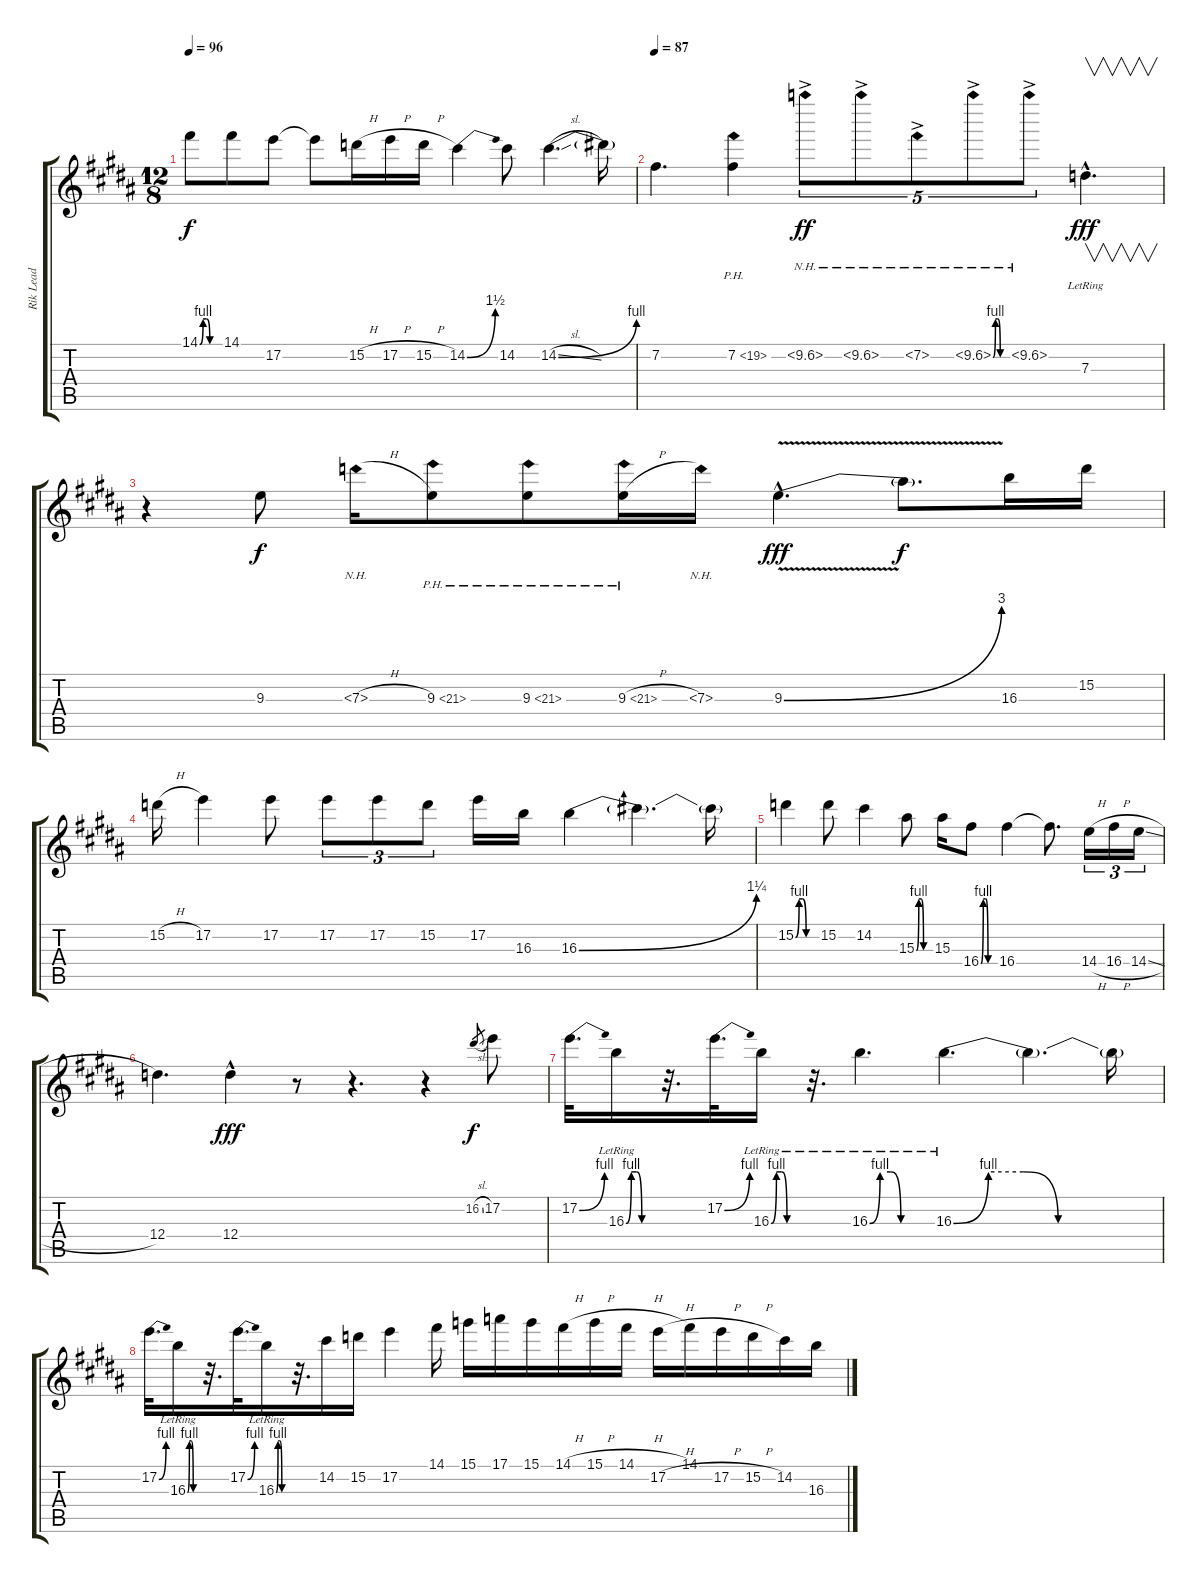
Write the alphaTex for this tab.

\track ("Rik Lead" "Rik Lead") {instrument electricguitarjazz}
\staff {score tabs}
\tuning (E4 B3 G3 D3 A2 E2) {hide}
\ts (12 8)
\tempo 96
\clef g2
\ks b
14.1{be (custom 0 0 10 4 20 4 30 0 60 0)}.8{dy f} 14.1.8 17.2.8 17.2{t}.8 15.2{h}.16 17.2{h}.16 15.2{h}.16 14.2{be (bend 0 0 60 6)}.4 14.2.8 14.2{be (bend 0 0 60 4) sl}.4{d} 14.2{t}.16 |
\tempo 87
7.2.4{d} 7.2{ph 12}.4 10.2{nh ac}.8{tu (5 4) dy ff} 10.2{nh ac}.8{tu (5 4)} 7.2{nh ac}.8{tu (5 4)} 10.2{be (custom 0 0 10 4 20 4 30 0 60 0) nh ac}.8{tu (5 4)} 10.2{nh ac}.8{tu (5 4)} 7.3{hac lr}.4{v d dy fff} |
r.4 9.3.8{dy f} 7.3{nh h}.16 9.3{ph 12}.8 9.3{ph 12}.8 9.3{ph 12 h}.16{beam merge} 7.3{nh}.16 9.3{be (bend 0 0 60 12) v hac}.4{d dy fff} 9.3{t}.8{d dy f} 16.3.16 15.2.16 |
15.2{h}.16 17.2.4 17.2.8 17.2.8{tu (3 2)} 17.2.8{tu (3 2)} 15.2.8{tu (3 2)} 17.2.16{beam merge} 16.3.16 16.3{be (bend 0 0 60 5)}.4 16.3{t}.4{d} 16.3{t}.16 |
15.2{be (custom 0 0 10 4 20 4 30 0 60 0)}.4 15.2.8 14.2.4 15.3{be (custom 0 0 10 4 20 4 30 0 60 0)}.8 15.3.16 16.4{be (custom 0 0 10 4 20 4 30 0 60 0)}.8 16.4.4 16.4{t}.8{d} 14.4{h}.16{tu (3 2)} 16.4{h}.16{tu (3 2)} 14.4{sl}.16{tu (3 2)} |
12.4.4{d} 12.4{hac}.4{dy fff} r.8 r.4{d} r.4 16.2{sl}.8{gr dy f} 17.2.8 |
17.2{be (bend 0 0 60 4)}.32{d} 16.3{be (custom 0 0 10 4 20 4 30 0 60 0) lr}.16 r.32{d} 17.2{be (bend 0 0 60 4)}.32{d} 16.3{be (custom 0 0 10 4 20 4 30 0 60 0) lr}.16 r.32{d} 16.3{be (custom 0 0 10 4 20 4 30 0 60 0) lr}.4{d} 16.3{be (custom 0 0 10 4 20 4 30 0 60 0) lr}.4{d} 16.3{t}.4{d} 16.3{t}.16 |
17.2{be (bend 0 0 60 4)}.32{d} 16.3{be (custom 0 0 10 4 20 4 30 0 60 0) lr}.16 r.32{d} 17.2{be (bend 0 0 60 4)}.32{d} 16.3{be (custom 0 0 10 4 20 4 30 0 60 0) lr}.16 r.32{d} 14.2.16{beam merge} 15.2.16 17.2.4 14.1.16 15.1.16 17.1.16 15.1.16 14.1{h}.16 15.1{h}.16 14.1{h}.16 17.2{h}.16 14.1.16 17.2{h}.16 15.2{h}.16 14.2{h}.16 16.3.16
